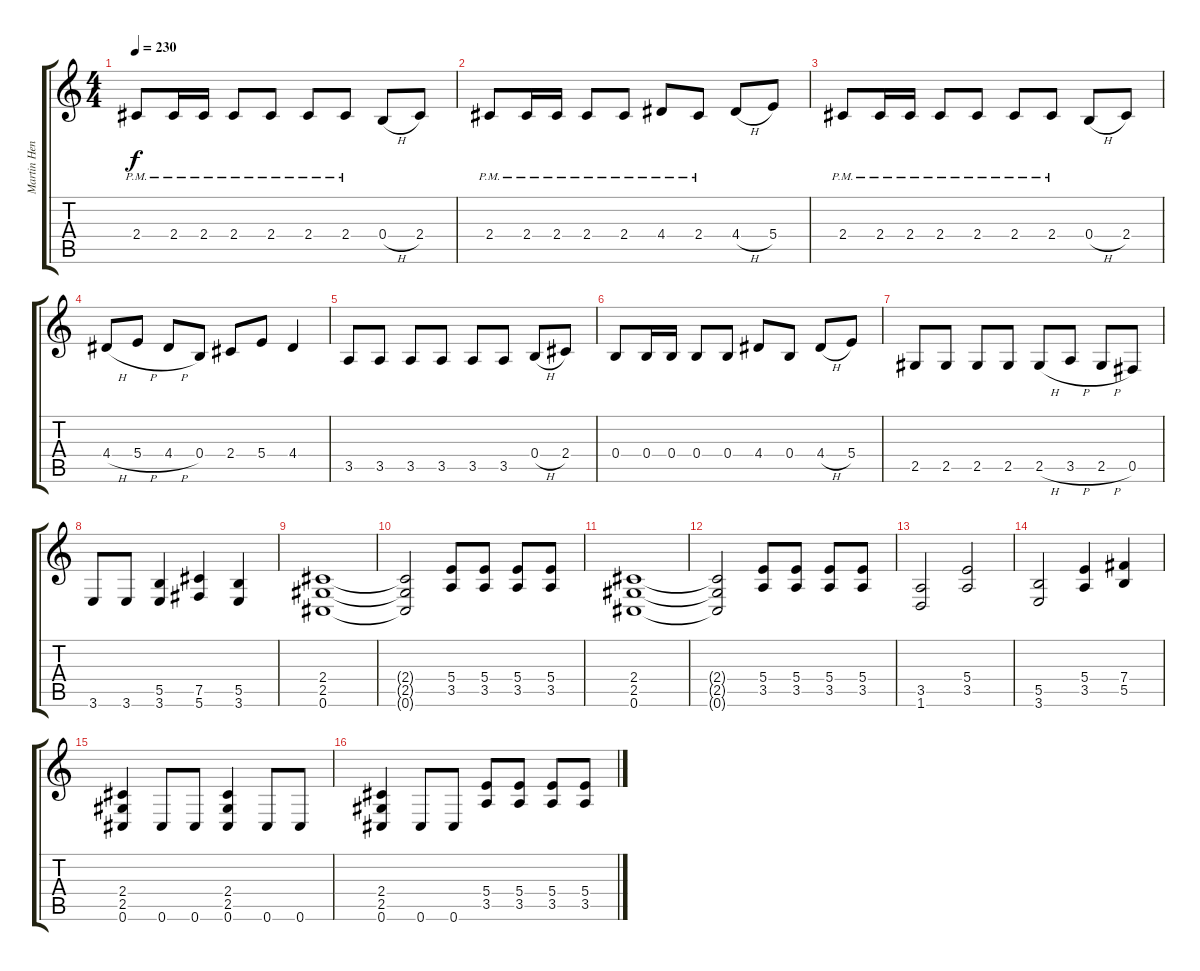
\track ("Martin Henriksson" "Martin Hen") {instrument distortionguitar}
\staff {score tabs}
\tuning (Db4 Ab3 E3 B2 Gb2 Db2) {hide}
\ts (4 4)
\tempo 230
\clef g2
\ks c
2.4{pm}.8{dy f} 2.4{pm}.16 2.4{pm}.16 2.4{pm}.8 2.4{pm}.8 2.4{pm}.8 2.4{pm}.8 0.4{h}.8 2.4.8 |
2.4{pm}.8 2.4{pm}.16 2.4{pm}.16 2.4{pm}.8 2.4{pm}.8 4.4{pm}.8 2.4{pm}.8 4.4{h}.8 5.4.8 |
2.4{pm}.8 2.4{pm}.16 2.4{pm}.16 2.4{pm}.8 2.4{pm}.8 2.4{pm}.8 2.4{pm}.8 0.4{h}.8 2.4.8 |
4.4{h}.8 5.4{h}.8 4.4{h}.8 0.4.8 2.4.8 5.4.8 4.4.4 |
3.5.8 3.5.8 3.5.8 3.5.8 3.5.8 3.5.8 0.4{h}.8 2.4.8 |
0.4.8 0.4.16 0.4.16 0.4.8 0.4.8 4.4.8 0.4.8 4.4{h}.8 5.4.8 |
2.5.8 2.5.8 2.5.8 2.5.8 2.5{h}.8 3.5{h}.8 2.5{h}.8 0.5.8 |
3.6.8 3.6.8 (5.5 3.6).4 (7.5 5.6).4 (5.5 3.6).4 |
(2.4 2.5 0.6).1 |
(2.4{t} 2.5{t} 0.6{t}).2 (5.4 3.5).8 (5.4 3.5).8 (5.4 3.5).8 (5.4 3.5).8 |
(2.4 2.5 0.6).1 |
(2.4{t} 2.5{t} 0.6{t}).2 (5.4 3.5).8 (5.4 3.5).8 (5.4 3.5).8 (5.4 3.5).8 |
(3.5 1.6).2 (5.4 3.5).2 |
(5.5 3.6).2 (5.4 3.5).4 (7.4 5.5).4 |
(2.4 2.5 0.6).4 0.6.8 0.6.8 (2.4 2.5 0.6).4 0.6.8 0.6.8 |
(2.4 2.5 0.6).4 0.6.8 0.6.8 (5.4 3.5).8 (5.4 3.5).8 (5.4 3.5).8 (5.4 3.5).8
